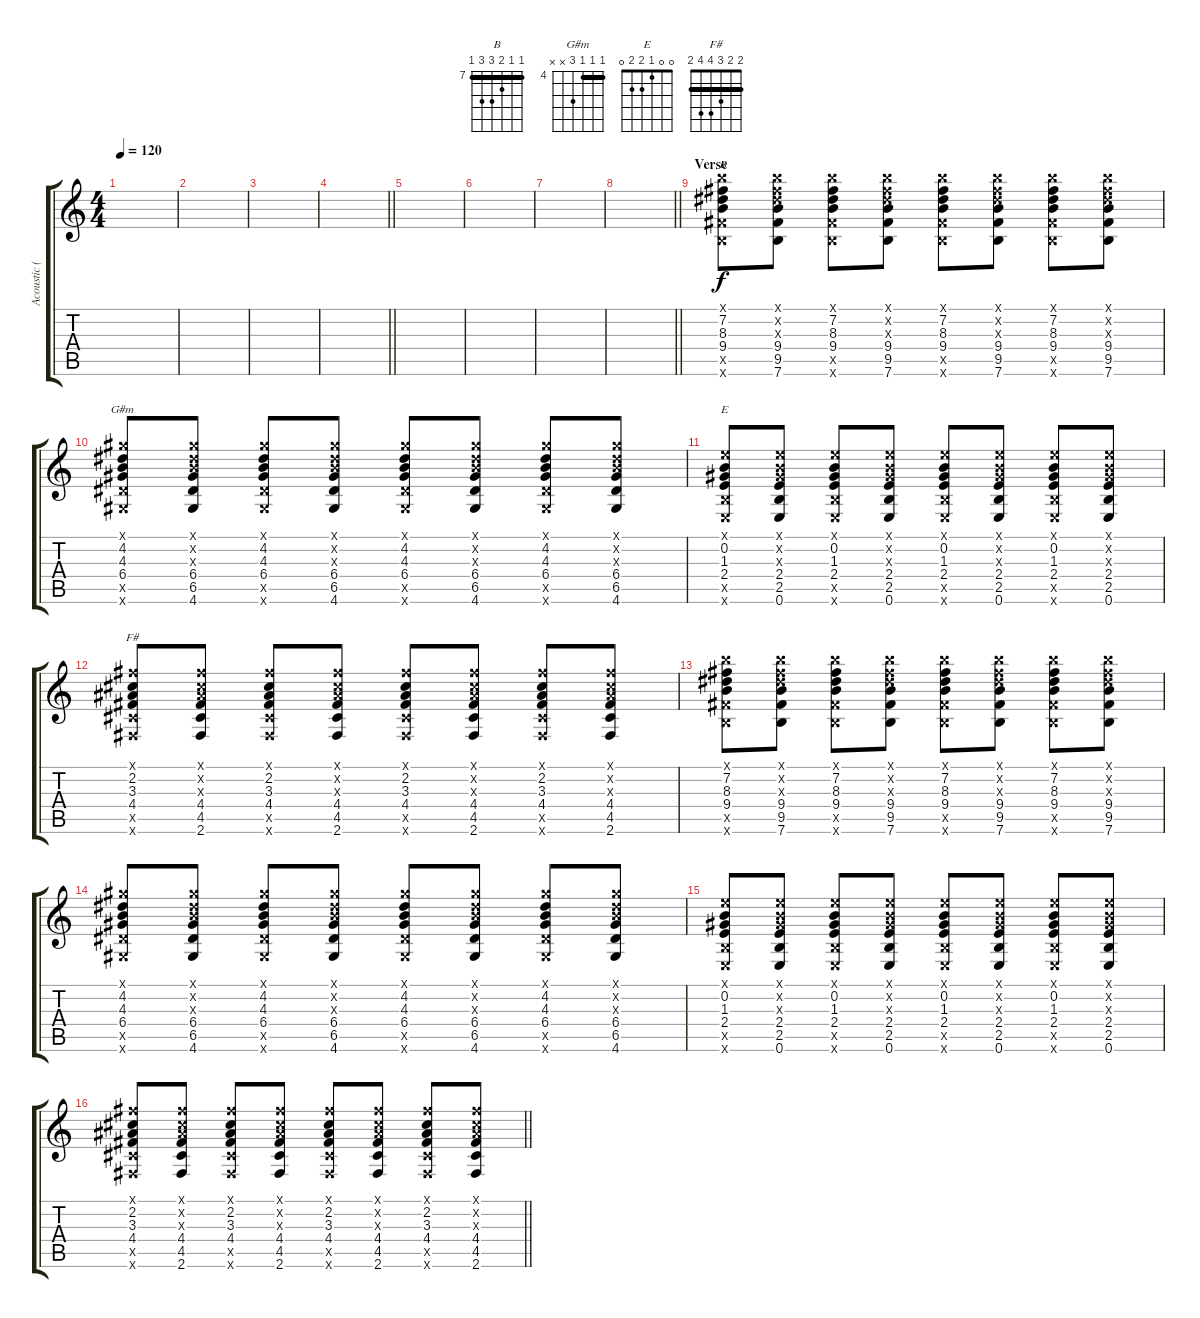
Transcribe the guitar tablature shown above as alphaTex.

\track ("Acoustic (Andra)" "Acoustic (") {instrument acousticguitarsteel}
\staff {score tabs}
\tuning (E4 B3 G3 D3 A2 E2) {hide}
\chord ("B" 7 7 8 9 9 7) {firstfret 7 barre 7}
\chord ("G#m" 4 4 4 6 x x) {firstfret 4 barre 4}
\chord ("E" 0 0 1 2 2 0)
\chord ("F#" 2 2 3 4 4 2) {barre 2}
\ts (4 4)
\tempo 120
\clef g2
\ks c
|
|
|
\barLineRight lightlight
|
|
|
|
\barLineRight lightlight
|
\section ("" "Verse")
(7.1{x} 7.2 8.3 9.4 9.5{x} 7.6{x}).8{ch "B" volume 6} (7.1{x} 7.2{x} 8.3{x} 9.4 9.5 7.6).8 (7.1{x} 7.2 8.3 9.4 9.5{x} 7.6{x}).8 (7.1{x} 7.2{x} 8.3{x} 9.4 9.5 7.6).8 (7.1{x} 7.2 8.3 9.4 9.5{x} 7.6{x}).8 (7.1{x} 7.2{x} 8.3{x} 9.4 9.5 7.6).8 (7.1{x} 7.2 8.3 9.4 9.5{x} 7.6{x}).8 (7.1{x} 7.2{x} 8.3{x} 9.4 9.5 7.6).8 |
(4.1{x} 4.2 4.3 6.4 6.5{x} 4.6{x}).8{ch "G#m"} (4.1{x} 4.2{x} 4.3{x} 6.4 6.5 4.6).8 (4.1{x} 4.2 4.3 6.4 6.5{x} 4.6{x}).8 (4.1{x} 4.2{x} 4.3{x} 6.4 6.5 4.6).8 (4.1{x} 4.2 4.3 6.4 6.5{x} 4.6{x}).8 (4.1{x} 4.2{x} 4.3{x} 6.4 6.5 4.6).8 (4.1{x} 4.2 4.3 6.4 6.5{x} 4.6{x}).8 (4.1{x} 4.2{x} 4.3{x} 6.4 6.5 4.6).8 |
(0.1{x} 0.2 1.3 2.4 2.5{x} 0.6{x}).8{ch "E"} (0.1{x} 0.2{x} 1.3{x} 2.4 2.5 0.6).8 (0.1{x} 0.2 1.3 2.4 2.5{x} 0.6{x}).8 (0.1{x} 0.2{x} 1.3{x} 2.4 2.5 0.6).8 (0.1{x} 0.2 1.3 2.4 2.5{x} 0.6{x}).8 (0.1{x} 0.2{x} 1.3{x} 2.4 2.5 0.6).8 (0.1{x} 0.2 1.3 2.4 2.5{x} 0.6{x}).8 (0.1{x} 0.2{x} 1.3{x} 2.4 2.5 0.6).8 |
(2.1{x} 2.2 3.3 4.4 4.5{x} 2.6{x}).8{ch "F#"} (2.1{x} 2.2{x} 3.3{x} 4.4 4.5 2.6).8 (2.1{x} 2.2 3.3 4.4 4.5{x} 2.6{x}).8 (2.1{x} 2.2{x} 3.3{x} 4.4 4.5 2.6).8 (2.1{x} 2.2 3.3 4.4 4.5{x} 2.6{x}).8 (2.1{x} 2.2{x} 3.3{x} 4.4 4.5 2.6).8 (2.1{x} 2.2 3.3 4.4 4.5{x} 2.6{x}).8 (2.1{x} 2.2{x} 3.3{x} 4.4 4.5 2.6).8 |
(7.1{x} 7.2 8.3 9.4 9.5{x} 7.6{x}).8 (7.1{x} 7.2{x} 8.3{x} 9.4 9.5 7.6).8 (7.1{x} 7.2 8.3 9.4 9.5{x} 7.6{x}).8 (7.1{x} 7.2{x} 8.3{x} 9.4 9.5 7.6).8 (7.1{x} 7.2 8.3 9.4 9.5{x} 7.6{x}).8 (7.1{x} 7.2{x} 8.3{x} 9.4 9.5 7.6).8 (7.1{x} 7.2 8.3 9.4 9.5{x} 7.6{x}).8 (7.1{x} 7.2{x} 8.3{x} 9.4 9.5 7.6).8 |
(4.1{x} 4.2 4.3 6.4 6.5{x} 4.6{x}).8 (4.1{x} 4.2{x} 4.3{x} 6.4 6.5 4.6).8 (4.1{x} 4.2 4.3 6.4 6.5{x} 4.6{x}).8 (4.1{x} 4.2{x} 4.3{x} 6.4 6.5 4.6).8 (4.1{x} 4.2 4.3 6.4 6.5{x} 4.6{x}).8 (4.1{x} 4.2{x} 4.3{x} 6.4 6.5 4.6).8 (4.1{x} 4.2 4.3 6.4 6.5{x} 4.6{x}).8 (4.1{x} 4.2{x} 4.3{x} 6.4 6.5 4.6).8 |
(0.1{x} 0.2 1.3 2.4 2.5{x} 0.6{x}).8 (0.1{x} 0.2{x} 1.3{x} 2.4 2.5 0.6).8 (0.1{x} 0.2 1.3 2.4 2.5{x} 0.6{x}).8 (0.1{x} 0.2{x} 1.3{x} 2.4 2.5 0.6).8 (0.1{x} 0.2 1.3 2.4 2.5{x} 0.6{x}).8 (0.1{x} 0.2{x} 1.3{x} 2.4 2.5 0.6).8 (0.1{x} 0.2 1.3 2.4 2.5{x} 0.6{x}).8 (0.1{x} 0.2{x} 1.3{x} 2.4 2.5 0.6).8 |
\barLineRight lightlight
(2.1{x} 2.2 3.3 4.4 4.5{x} 2.6{x}).8 (2.1{x} 2.2{x} 3.3{x} 4.4 4.5 2.6).8 (2.1{x} 2.2 3.3 4.4 4.5{x} 2.6{x}).8 (2.1{x} 2.2{x} 3.3{x} 4.4 4.5 2.6).8 (2.1{x} 2.2 3.3 4.4 4.5{x} 2.6{x}).8 (2.1{x} 2.2{x} 3.3{x} 4.4 4.5 2.6).8 (2.1{x} 2.2 3.3 4.4 4.5{x} 2.6{x}).8 (2.1{x} 2.2{x} 3.3{x} 4.4 4.5 2.6).8
